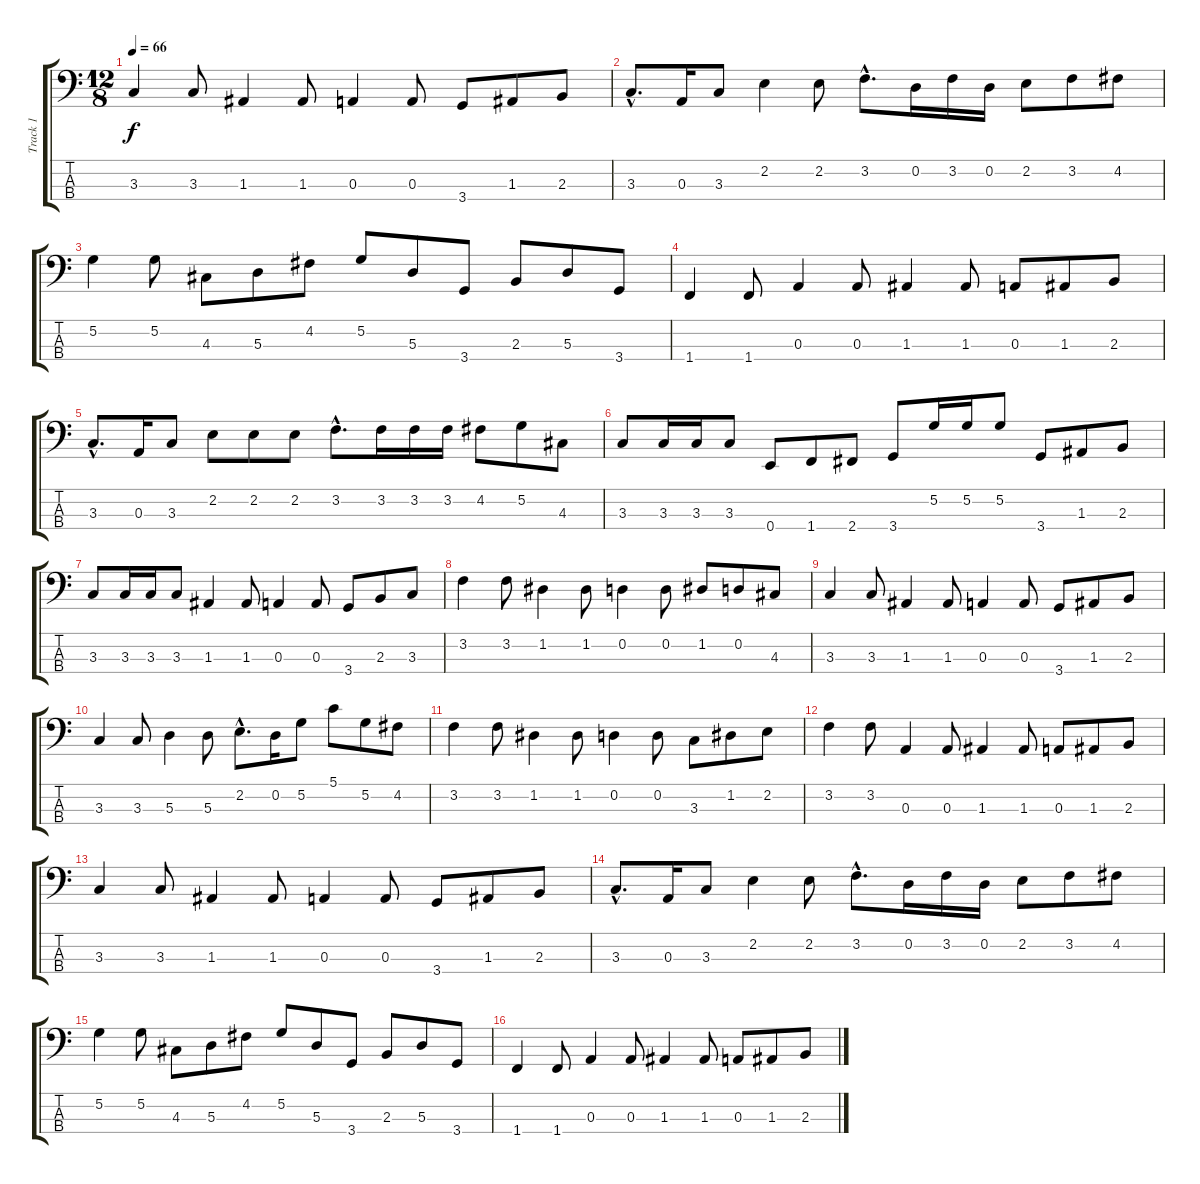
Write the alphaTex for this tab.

\track ("Track 1" "Track 1") {instrument electricbassfinger}
\staff {score tabs}
\tuning (G2 D2 A1 E1) {hide}
\ts (12 8)
\tempo 66
\clef f4
\ks c
3.3.4{dy f} 3.3.8 1.3.4 1.3.8 0.3.4 0.3.8 3.4.8 1.3.8 2.3.8 |
3.3{hac}.8{d} 0.3.16 3.3.8 2.2.4 2.2.8 3.2{hac}.8{d} 0.2.16 3.2.16 0.2.16 2.2.8 3.2.8 4.2.8 |
5.2.4 5.2.8 4.3.8 5.3.8 4.2.8 5.2.8 5.3.8 3.4.8 2.3.8 5.3.8 3.4.8 |
1.4.4 1.4.8 0.3.4 0.3.8 1.3.4 1.3.8 0.3.8 1.3.8 2.3.8 |
3.3{hac}.8{d} 0.3.16 3.3.8 2.2.8 2.2.8 2.2.8 3.2{hac}.8{d} 3.2.16 3.2.16 3.2.16 4.2.8 5.2.8 4.3.8 |
3.3.8 3.3.16 3.3.16 3.3.8 0.4.8 1.4.8 2.4.8 3.4.8 5.2.16 5.2.16 5.2.8 3.4.8 1.3.8 2.3.8 |
3.3.8 3.3.16 3.3.16 3.3.8 1.3.4 1.3.8 0.3.4 0.3.8 3.4.8 2.3.8 3.3.8 |
3.2.4 3.2.8 1.2.4 1.2.8 0.2.4 0.2.8 1.2.8 0.2.8 4.3.8 |
3.3.4 3.3.8 1.3.4 1.3.8 0.3.4 0.3.8 3.4.8 1.3.8 2.3.8 |
3.3.4 3.3.8 5.3.4 5.3.8 2.2{hac}.8{d} 0.2.16 5.2.8 5.1.8 5.2.8 4.2.8 |
3.2.4 3.2.8 1.2.4 1.2.8 0.2.4 0.2.8 3.3.8 1.2.8 2.2.8 |
3.2.4 3.2.8 0.3.4 0.3.8 1.3.4 1.3.8 0.3.8 1.3.8 2.3.8 |
3.3.4 3.3.8 1.3.4 1.3.8 0.3.4 0.3.8 3.4.8 1.3.8 2.3.8 |
3.3{hac}.8{d} 0.3.16 3.3.8 2.2.4 2.2.8 3.2{hac}.8{d} 0.2.16 3.2.16 0.2.16 2.2.8 3.2.8 4.2.8 |
5.2.4 5.2.8 4.3.8 5.3.8 4.2.8 5.2.8 5.3.8 3.4.8 2.3.8 5.3.8 3.4.8 |
1.4.4 1.4.8 0.3.4 0.3.8 1.3.4 1.3.8 0.3.8 1.3.8 2.3.8
